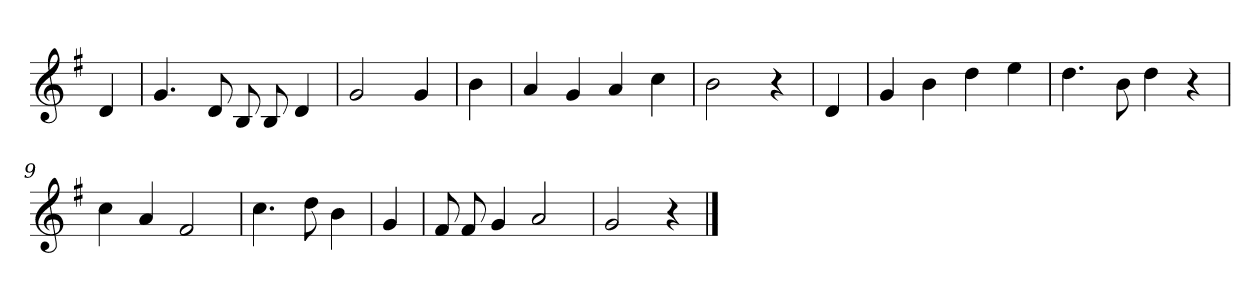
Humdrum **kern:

**kern
*part1
*staff1
*clefG2
*k[f#]
*G:
=
4d
=1
4.g
8d
8B
8B
4d
=2
2g
4g
=3
4b
=4
4a
4g
4a
4cc
=5
2b
4r
=6
4d
=7
4g
4b
4dd
4ee
=8
4.dd
8b
4dd
4r
=9
4cc
4a
2f#
=10
4.cc
8dd
4b
=11
4g
=12
8f#
8f#
4g
2a
=13
2g
4r
==
*-
